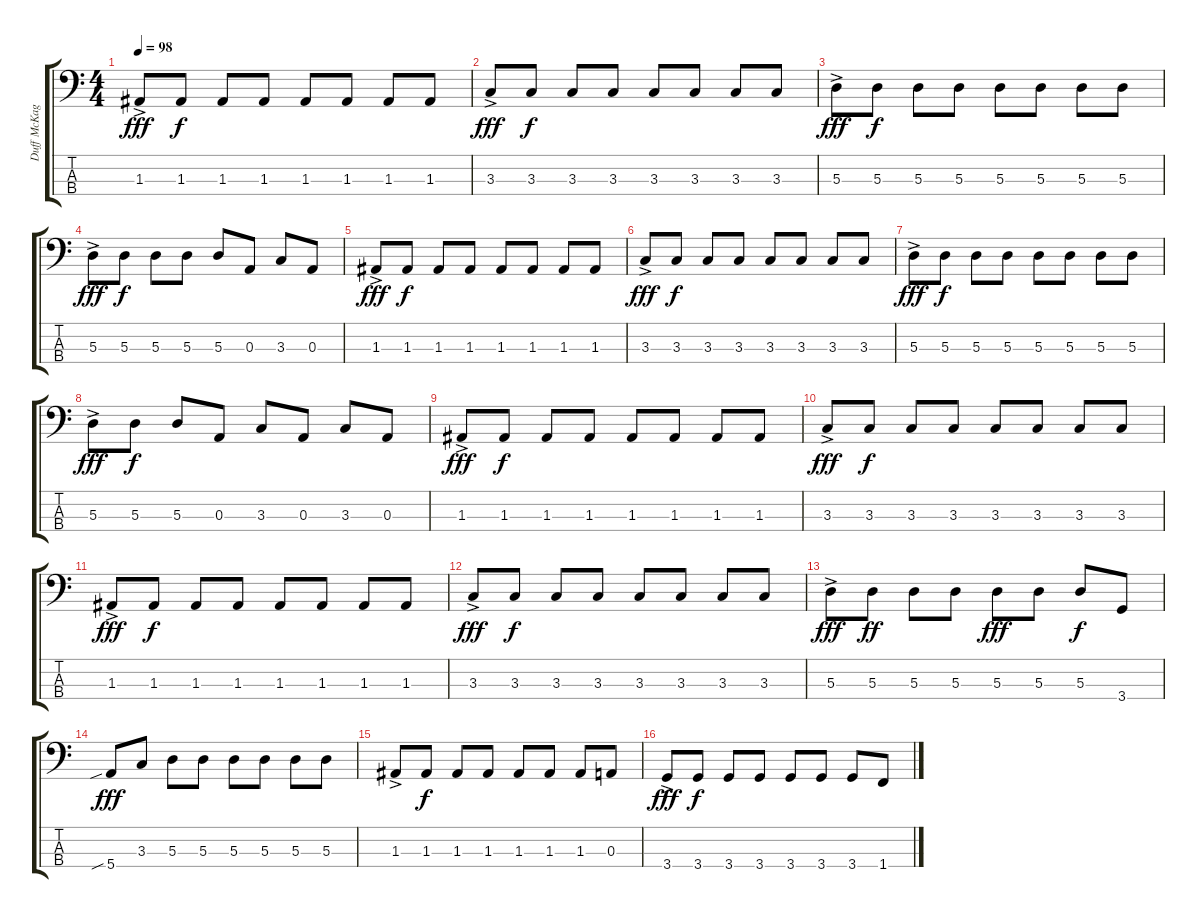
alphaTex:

\track ("Duff McKagan" "Duff McKag") {instrument electricbassfinger}
\staff {score tabs}
\tuning (G2 D2 A1 E1) {hide}
\ts (4 4)
\tempo 98
\clef f4
\ks c
1.3{ac}.8{dy fff} 1.3.8{dy f} 1.3.8 1.3.8 1.3.8 1.3.8 1.3.8 1.3.8 |
3.3{ac}.8{dy fff} 3.3.8{dy f} 3.3.8 3.3.8 3.3.8 3.3.8 3.3.8 3.3.8 |
5.3{ac}.8{dy fff} 5.3.8{dy f} 5.3.8 5.3.8 5.3.8 5.3.8 5.3.8 5.3.8 |
5.3{ac}.8{dy fff} 5.3.8{dy f} 5.3.8 5.3.8 5.3.8 0.3.8 3.3.8 0.3.8 |
1.3{ac}.8{dy fff} 1.3.8{dy f} 1.3.8 1.3.8 1.3.8 1.3.8 1.3.8 1.3.8 |
3.3{ac}.8{dy fff} 3.3.8{dy f} 3.3.8 3.3.8 3.3.8 3.3.8 3.3.8 3.3.8 |
5.3{ac}.8{dy fff} 5.3.8{dy f} 5.3.8 5.3.8 5.3.8 5.3.8 5.3.8 5.3.8 |
5.3{ac}.8{dy fff} 5.3.8{dy f} 5.3.8 0.3.8 3.3.8 0.3.8 3.3.8 0.3.8 |
1.3{ac}.8{dy fff volume 13} 1.3.8{dy f} 1.3.8 1.3.8 1.3.8 1.3.8 1.3.8 1.3.8 |
3.3{ac}.8{dy fff} 3.3.8{dy f} 3.3.8 3.3.8 3.3.8 3.3.8 3.3.8 3.3.8 |
1.3{ac}.8{dy fff volume 13} 1.3.8{dy f} 1.3.8 1.3.8 1.3.8 1.3.8 1.3.8 1.3.8 |
3.3{ac}.8{dy fff} 3.3.8{dy f} 3.3.8 3.3.8 3.3.8 3.3.8 3.3.8 3.3.8 |
5.3{ac}.8{dy fff} 5.3.8{dy ff} 5.3.8 5.3.8 5.3.8{dy fff} 5.3.8 5.3.8{dy f} 3.4.8 |
5.4{sib}.8{dy fff} 3.3.8 5.3.8 5.3.8 5.3.8 5.3.8 5.3.8 5.3.8 |
1.3{ac}.8{volume 11} 1.3.8{dy f} 1.3.8 1.3.8 1.3.8 1.3.8 1.3.8 0.3.8 |
3.4{ac}.8{dy fff} 3.4.8{dy f} 3.4.8 3.4.8 3.4.8 3.4.8 3.4.8 1.4.8
